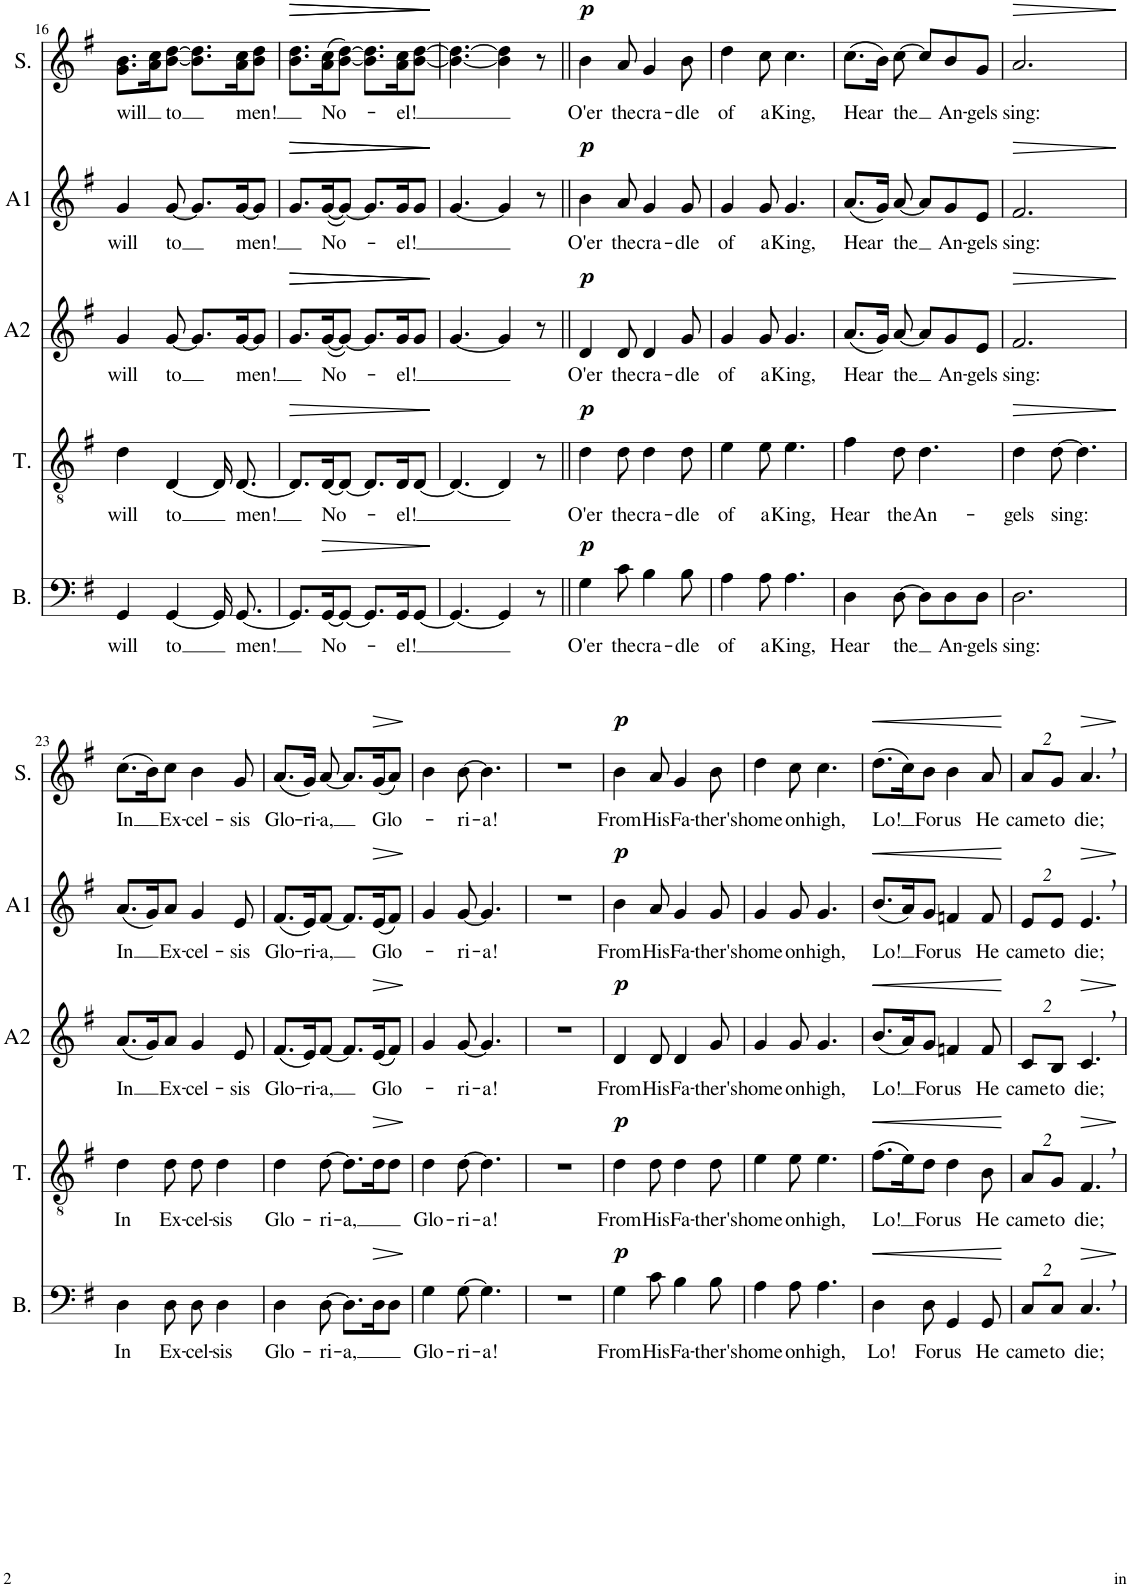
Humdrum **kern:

**kern	**text	**dynam	**kern	**text	**dynam	**kern	**text	**dynam	**kern	**text	**dynam	**kern	**text	**dynam
*part5	*part5	*part5	*part4	*part4	*part4	*part3	*part3	*part3	*part2	*part2	*part2	*part1	*part1	*part1
*staff5	*staff5	*staff5	*staff4	*staff4	*staff4	*staff3	*staff3	*staff3	*staff2	*staff2	*staff2	*staff1	*staff1	*staff1
*I"Basse	*	*	*I"Ténor	*	*	*I"Alto 2	*	*	*I"Alto 1	*	*	*I"Soprano	*	*
*I'B.	*	*	*I'T.	*	*	*I'A2	*	*	*I'A1	*	*	*I'S.	*	*
!!LO:PB:g=z
*clefF4	*	*	*clefGv2	*	*	*clefG2	*	*	*clefG2	*	*	*clefG2	*	*
*k[f#]	*	*	*k[f#]	*	*	*k[f#]	*	*	*k[f#]	*	*	*k[f#]	*	*
*M6/8	*	*	*M6/8	*	*	*M6/8	*	*	*M6/8	*	*	*M6/8	*	*
=16	=16	=16	=16	=16	=16	=16	=16	=16	=16	=16	=16	=16	=16	=16
!	!LO:LY:b	!	!	!LO:LY:b	!	!	!LO:LY:b	!	!	!LO:LY:b	!	!	!LO:LY:b	!
4GG/	will	.	4d\	will	.	4g/	will	.	4g/	will	.	8.g\ 8.b\L	will	.
.	.	.	.	.	.	.	.	.	.	.	.	16a\ 16cc\K	.	.
!	!LO:LY:b	!	!	!LO:LY:b	!	!	!LO:LY:b	!	!	!LO:LY:b	!	!	!LO:LY:b	!
[4GG/	to	.	[4D/	to	.	[8g/	to	.	[8g/	to	.	[8b\ [8dd\J	to	.
.	.	.	.	.	.	8.g/L]	.	.	8.g/L]	.	.	8.b\] 8.dd\]L	.	.
16GG/]	.	.	16D/]	.	.	.	.	.	.	.	.	.	.	.
!	!LO:LY:b	!	!	!LO:LY:b	!	!	!LO:LY:b	!	!	!LO:LY:b	!	!	!LO:LY:b	!
[8.GG/	men!	.	[8.D/	men!	.	[16g/K	men!	.	[16g/K	men!	.	16a\ 16cc\K	men!	.
.	.	.	.	.	.	8g/J]	.	.	8g/J]	.	.	8b\ 8dd\J	.	.
=17	=17	=17	=17	=17	=17	=17	=17	=17	=17	=17	=17	=17	=17	=17
!	!	!	!	!	!LO:HP:b	!	!	!LO:HP:b	!	!	!LO:HP:b	!	!	!LO:HP:b
8.GG/L]	.	.	8.D/L]	.	>	8.g/L	.	>	8.g/L	.	>	8.b\ 8.dd\L	.	>
!	!LO:LY:b	!LO:HP:b	!	!LO:LY:b	!	!	!LO:LY:b	!LO:HP:b	!	!LO:LY:b	!LO:HP:b	!	!LO:LY:b	!LO:HP:b
[16GG/K	No-	>	[16D/K	No-	.	([16g/K	No-	>	([16g/K	No-	>	(16a\ 16cc\K	No-	>
8GG/J_	.	.	8D/J_	.	.	8g/J_)	.	.	8g/J_)	.	.	[8b\ [8dd\J)	.	.
8.GG/L]	.	.	8.D/L]	.	.	8.g/L]	.	.	8.g/L]	.	.	8.b\] 8.dd\]L	.	.
!	!LO:LY:b	!	!	!LO:LY:b	!	!	!LO:LY:b	!	!	!LO:LY:b	!	!	!LO:LY:b	!
16GG/K	-el!	.	16D/K	-el!	.	16g/K	-el!	.	16g/K	-el!	.	16a\ 16cc\K	-el!	.
[8GG/J	.	.	[8D/J	.	.	8g/J	.	.	8g/J	.	.	[8b\ [8dd\J	.	.
.	.	]	.	.	]	.	.	] ]	.	.	] ]	.	.	] ]
=18	=18	=18	=18	=18	=18	=18	=18	=18	=18	=18	=18	=18	=18	=18
4.GG/_	.	.	4.D/_	.	.	[4.g/	.	.	[4.g/	.	.	4.b\_ 4.dd\_	.	.
4GG/]	.	.	4D/]	.	.	4g/]	.	.	4g/]	.	.	4b\] 4dd\]	.	.
8r	.	.	8r	.	.	8r	.	.	8r	.	.	8r	.	.
=19||	=19||	=19||	=19||	=19||	=19||	=19||	=19||	=19||	=19||	=19||	=19||	=19||	=19||	=19||
!	!LO:LY:b	!LO:DY:a	!	!LO:LY:b	!LO:DY:a	!	!LO:LY:b	!LO:DY:a	!	!LO:LY:b	!LO:DY:a	!	!LO:LY:b	!LO:DY:a
4G\	O'er	p	4d\	O'er	p	4d/	O'er	p	4b\	O'er	p	4b\	O'er	p
!	!LO:LY:b	!	!	!LO:LY:b	!	!	!LO:LY:b	!	!	!LO:LY:b	!	!	!LO:LY:b	!
8c\	the	.	8d\	the	.	8d/	the	.	8a/	the	.	8a/	the	.
!	!LO:LY:b	!	!	!LO:LY:b	!	!	!LO:LY:b	!	!	!LO:LY:b	!	!	!LO:LY:b	!
4B\	cra-	.	4d\	cra-	.	4d/	cra-	.	4g/	cra-	.	4g/	cra-	.
!	!LO:LY:b	!	!	!LO:LY:b	!	!	!LO:LY:b	!	!	!LO:LY:b	!	!	!LO:LY:b	!
8B\	-dle	.	8d\	-dle	.	8g/	-dle	.	8g/	-dle	.	8b\	-dle	.
=20	=20	=20	=20	=20	=20	=20	=20	=20	=20	=20	=20	=20	=20	=20
!	!LO:LY:b	!	!	!LO:LY:b	!	!	!LO:LY:b	!	!	!LO:LY:b	!	!	!LO:LY:b	!
4A\	of	.	4e\	of	.	4g/	of	.	4g/	of	.	4dd\	of	.
!	!LO:LY:b	!	!	!LO:LY:b	!	!	!LO:LY:b	!	!	!LO:LY:b	!	!	!LO:LY:b	!
8A\	a	.	8e\	a	.	8g/	a	.	8g/	a	.	8cc\	a	.
!	!LO:LY:b	!	!	!LO:LY:b	!	!	!LO:LY:b	!	!	!LO:LY:b	!	!	!LO:LY:b	!
4.A\	King,	.	4.e\	King,	.	4.g/	King,	.	4.g/	King,	.	4.cc\	King,	.
=21	=21	=21	=21	=21	=21	=21	=21	=21	=21	=21	=21	=21	=21	=21
!	!LO:LY:b	!	!	!LO:LY:b	!	!	!LO:LY:b	!	!	!LO:LY:b	!	!	!LO:LY:b	!
4D\	Hear	.	4f#\	Hear	.	(8.a/L	Hear	.	(8.a/L	Hear	.	(8.cc\L	Hear	.
.	.	.	.	.	.	16g/Jk)	.	.	16g/Jk)	.	.	16b\Jk)	.	.
!	!LO:LY:b	!	!	!LO:LY:b	!	!	!LO:LY:b	!	!	!LO:LY:b	!	!	!LO:LY:b	!
[8D\	the	.	8d\	the	.	[8a/	the	.	[8a/	the	.	[8cc\	the	.
!	!	!	!	!LO:LY:b	!	!	!	!	!	!	!	!	!	!
8D\L]	.	.	4.d\	An-	.	8a/L]	.	.	8a/L]	.	.	8cc/L]	.	.
!	!LO:LY:b	!	!	!	!	!	!LO:LY:b	!	!	!LO:LY:b	!	!	!LO:LY:b	!
8D\	An-	.	.	.	.	8g/	An-	.	8g/	An-	.	8b/	An-	.
!	!LO:LY:b	!	!	!	!	!	!LO:LY:b	!	!	!LO:LY:b	!	!	!LO:LY:b	!
8D\J	-gels	.	.	.	.	8e/J	-gels	.	8e/J	-gels	.	8g/J	-gels	.
=22	=22	=22	=22	=22	=22	=22	=22	=22	=22	=22	=22	=22	=22	=22
!	!LO:LY:b	!	!	!LO:LY:b	!LO:HP:b	!	!LO:LY:b	!LO:HP:b	!	!LO:LY:b	!LO:HP:b	!	!LO:LY:b	!LO:HP:b
2.D\	sing:	.	4d\	-gels	>	2.f#/	sing:	>	2.f#/	sing:	>	2.a/	sing:	>
!	!	!	!	!LO:LY:b	!	!	!	!	!	!	!	!	!	!
.	.	.	[8d\	sing:	.	.	.	.	.	.	.	.	.	.
.	.	.	4.d\]	.	.	.	.	.	.	.	.	.	.	.
.	.	.	.	.	]	.	.	]	.	.	]	.	.	]
!!LO:LB:g=z
=23	=23	=23	=23	=23	=23	=23	=23	=23	=23	=23	=23	=23	=23	=23
!	!LO:LY:b	!	!	!LO:LY:b	!	!	!LO:LY:b	!	!	!LO:LY:b	!	!	!LO:LY:b	!
4D\	In	.	4d\	In	.	(8.a/L	In	.	(8.a/L	In	.	(8.cc\L	In	.
.	.	.	.	.	.	16g/K)	.	.	16g/K)	.	.	16b\K)	.	.
!	!LO:LY:b	!	!	!LO:LY:b	!	!	!LO:LY:b	!	!	!LO:LY:b	!	!	!LO:LY:b	!
8D\	Ex-	.	8d\	Ex-	.	8a/J	Ex-	.	8a/J	Ex-	.	8cc\J	Ex-	.
!	!LO:LY:b	!	!	!LO:LY:b	!	!	!LO:LY:b	!	!	!LO:LY:b	!	!	!LO:LY:b	!
8D\	-cel-	.	8d\	-cel-	.	4g/	-cel-	.	4g/	-cel-	.	4b\	-cel-	.
!	!LO:LY:b	!	!	!LO:LY:b	!	!	!	!	!	!	!	!	!	!
4D\	-sis	.	4d\	-sis	.	.	.	.	.	.	.	.	.	.
!	!	!	!	!	!	!	!LO:LY:b	!	!	!LO:LY:b	!	!	!LO:LY:b	!
.	.	.	.	.	.	8e/	-sis	.	8e/	-sis	.	8g/	-sis	.
=24	=24	=24	=24	=24	=24	=24	=24	=24	=24	=24	=24	=24	=24	=24
!	!LO:LY:b	!	!	!LO:LY:b	!	!	!LO:LY:b	!	!	!LO:LY:b	!	!	!LO:LY:b	!
4D\	Glo-	.	4d\	Glo-	.	(8.f#/L	Glo-	.	(8.f#/L	Glo-	.	(8.a/L	Glo-	.
!	!	!	!	!	!	!	!LO:LY:b	!	!	!LO:LY:b	!	!	!LO:LY:b	!
.	.	.	.	.	.	16e/K)	-ri-	.	16e/K)	-ri-	.	16g/Jk)	-ri-	.
!	!LO:LY:b	!	!	!LO:LY:b	!	!	!LO:LY:b	!	!	!LO:LY:b	!	!	!LO:LY:b	!
[8D\	-ri-	.	[8d\	-ri-	.	[8f#/J	-a,	.	[8f#/J	-a,	.	[8a/	-a,	.
!	!LO:LY:b	!	!	!LO:LY:b	!	!	!	!	!	!	!	!	!	!
8.D\L]	-a,	.	8.d\L]	-a,	.	8.f#/L]	.	.	8.f#/L]	.	.	8.a/L]	.	.
!	!	!LO:HP:b	!	!	!LO:HP:b	!	!LO:LY:b	!LO:HP:b	!	!LO:LY:b	!LO:HP:b	!	!LO:LY:b	!LO:HP:b
16D\K	.	>	16d\K	.	>	(16e/K	Glo-	>	(16e/K	Glo-	>	(16g/K	Glo-	>
8D\J	.	.	8d\J	.	.	8f#/J)	.	.	8f#/J)	.	.	8a/J)	.	.
.	.	]	.	.	]	.	.	]	.	.	]	.	.	]
=25	=25	=25	=25	=25	=25	=25	=25	=25	=25	=25	=25	=25	=25	=25
!	!LO:LY:b	!	!	!LO:LY:b	!	!	!	!	!	!	!	!	!	!
4G\	Glo-	.	4d\	Glo-	.	4g/	.	.	4g/	.	.	4b\	.	.
!	!LO:LY:b	!	!	!LO:LY:b	!	!	!LO:LY:b	!	!	!LO:LY:b	!	!	!LO:LY:b	!
[8G\	-ri-	.	[8d\	-ri-	.	[8g/	-ri-	.	[8g/	-ri-	.	[8b\	-ri-	.
!	!LO:LY:b	!	!	!LO:LY:b	!	!	!LO:LY:b	!	!	!LO:LY:b	!	!	!LO:LY:b	!
4.G\]	-a!	.	4.d\]	-a!	.	4.g/]	-a!	.	4.g/]	-a!	.	4.b\]	-a!	.
=26	=26	=26	=26	=26	=26	=26	=26	=26	=26	=26	=26	=26	=26	=26
2.r	.	.	2.r	.	.	2.r	.	.	2.r	.	.	2.r	.	.
=27	=27	=27	=27	=27	=27	=27	=27	=27	=27	=27	=27	=27	=27	=27
!	!LO:LY:b	!LO:DY:a	!	!LO:LY:b	!LO:DY:a	!	!LO:LY:b	!LO:DY:a	!	!LO:LY:b	!LO:DY:a	!	!LO:LY:b	!LO:DY:a
4G\	From	p	4d\	From	p	4d/	From	p	4b\	From	p	4b\	From	p
!	!LO:LY:b	!	!	!LO:LY:b	!	!	!LO:LY:b	!	!	!LO:LY:b	!	!	!LO:LY:b	!
8c\	His	.	8d\	His	.	8d/	His	.	8a/	His	.	8a/	His	.
!	!LO:LY:b	!	!	!LO:LY:b	!	!	!LO:LY:b	!	!	!LO:LY:b	!	!	!LO:LY:b	!
4B\	Fa-	.	4d\	Fa-	.	4d/	Fa-	.	4g/	Fa-	.	4g/	Fa-	.
!	!LO:LY:b	!	!	!LO:LY:b	!	!	!LO:LY:b	!	!	!LO:LY:b	!	!	!LO:LY:b	!
8B\	-ther's	.	8d\	-ther's	.	8g/	-ther's	.	8g/	-ther's	.	8b\	-ther's	.
=28	=28	=28	=28	=28	=28	=28	=28	=28	=28	=28	=28	=28	=28	=28
!	!LO:LY:b	!	!	!LO:LY:b	!	!	!LO:LY:b	!	!	!LO:LY:b	!	!	!LO:LY:b	!
4A\	home	.	4e\	home	.	4g/	home	.	4g/	home	.	4dd\	home	.
!	!LO:LY:b	!	!	!LO:LY:b	!	!	!LO:LY:b	!	!	!LO:LY:b	!	!	!LO:LY:b	!
8A\	on	.	8e\	on	.	8g/	on	.	8g/	on	.	8cc\	on	.
!	!LO:LY:b	!	!	!LO:LY:b	!	!	!LO:LY:b	!	!	!LO:LY:b	!	!	!LO:LY:b	!
4.A\	high,	.	4.e\	high,	.	4.g/	high,	.	4.g/	high,	.	4.cc\	high,	.
=29	=29	=29	=29	=29	=29	=29	=29	=29	=29	=29	=29	=29	=29	=29
!	!LO:LY:b	!LO:HP:b	!	!LO:LY:b	!LO:HP:b	!	!LO:LY:b	!LO:HP:b	!	!LO:LY:b	!LO:HP:b	!	!LO:LY:b	!LO:HP:b
4D\	Lo!	<	(8.f#\L	Lo!	<	(8.b/L	Lo!	<	(8.b/L	Lo!	<	(8.dd\L	Lo!	<
.	.	.	16e\K)	.	.	16a/K)	.	.	16a/K)	.	.	16cc\K)	.	.
!	!LO:LY:b	!	!	!LO:LY:b	!	!	!LO:LY:b	!	!	!LO:LY:b	!	!	!LO:LY:b	!
8D\	For	.	8d\J	For	.	8g/J	For	.	8g/J	For	.	8b\J	For	.
!	!LO:LY:b	!	!	!LO:LY:b	!	!	!LO:LY:b	!	!	!LO:LY:b	!	!	!LO:LY:b	!
4GG/	us	.	4d\	us	.	4fn/	us	.	4fn/	us	.	4b\	us	.
!	!LO:LY:b	!	!	!LO:LY:b	!	!	!LO:LY:b	!	!	!LO:LY:b	!	!	!LO:LY:b	!
8GG/	He	.	8B\	He	.	8f/	He	.	8f/	He	.	8a/	He	.
.	.	[	.	.	[	.	.	[	.	.	[	.	.	[
=30	=30	=30	=30	=30	=30	=30	=30	=30	=30	=30	=30	=30	=30	=30
*Xbrackettup	*	*	*	*	*	*	*	*	*	*	*	*	*	*
!	!LO:LY:b	!	!	!	!	!	!	!	!	!	!	!	!	!
*	*	*	*Xbrackettup	*	*	*	*	*	*	*	*	*	*	*
!	!	!	!	!LO:LY:b	!	!	!	!	!	!	!	!	!	!
*	*	*	*	*	*	*Xbrackettup	*	*	*	*	*	*	*	*
!	!	!	!	!	!	!	!LO:LY:b	!	!	!	!	!	!	!
*	*	*	*	*	*	*	*	*	*Xbrackettup	*	*	*	*	*
!	!	!	!	!	!	!	!	!	!	!LO:LY:b	!	!	!	!
*	*	*	*	*	*	*	*	*	*	*	*	*Xbrackettup	*	*
!	!	!	!	!	!	!	!	!	!	!	!	!	!LO:LY:b	!
16%3C/L	came	.	16%3A/L	came	.	16%3c/L	came	.	16%3e/L	came	.	16%3a/L	came	.
!	!LO:LY:b	!	!	!LO:LY:b	!	!	!LO:LY:b	!	!	!LO:LY:b	!	!	!LO:LY:b	!
16%3C/J	to	.	16%3G/J	to	.	16%3B/J	to	.	16%3e/J	to	.	16%3g/J	to	.
!	!LO:LY:b	!LO:HP:b	!	!LO:LY:b	!LO:HP:b	!	!LO:LY:b	!LO:HP:b	!	!LO:LY:b	!LO:HP:b	!	!LO:LY:b	!LO:HP:b
4.C,/	die;	>	4.F#,/	die;	>	4.c,/	die;	>	4.e,/	die;	>	4.a,/	die;	>
.	.	]	.	.	]	.	.	]	.	.	]	.	.	]
=	=	=	=	=	=	=	=	=	=	=	=	=	=	=
*-	*-	*-	*-	*-	*-	*-	*-	*-	*-	*-	*-	*-	*-	*-
